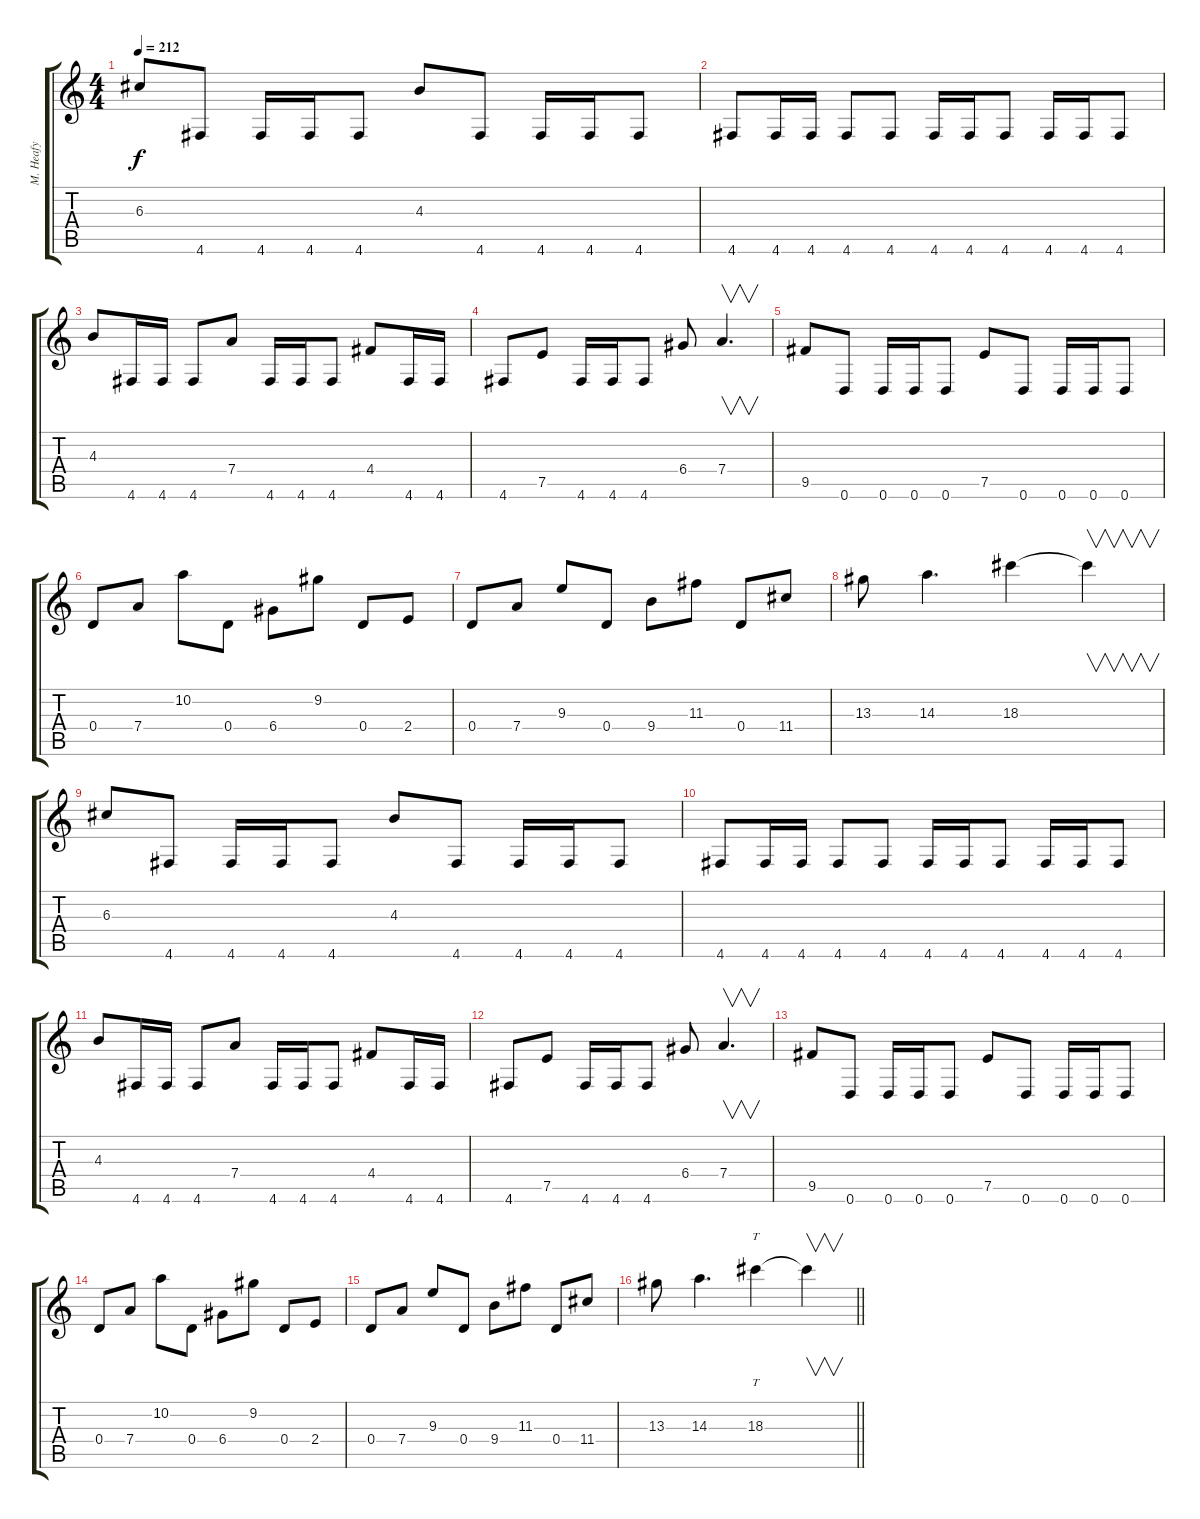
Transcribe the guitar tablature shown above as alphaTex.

\track ("M. Heafy" "M. Heafy") {instrument overdrivenguitar}
\staff {score tabs}
\tuning (D4 B3 G3 D3 A2 D2) {hide}
\ts (4 4)
\tempo 212
\clef g2
\ks c
6.3.8{dy f} 4.6.8 4.6.16 4.6.16 4.6.8 4.3.8 4.6.8 4.6.16 4.6.16 4.6.8 |
4.6.8 4.6.16 4.6.16 4.6.8 4.6.8 4.6.16 4.6.16 4.6.8 4.6.16 4.6.16 4.6.8 |
4.3.8 4.6.16 4.6.16 4.6.8 7.4.8 4.6.16 4.6.16 4.6.8 4.4.8 4.6.16 4.6.16 |
4.6.8 7.5.8 4.6.16 4.6.16 4.6.8 6.4.8 7.4.4{v d} |
9.5.8 0.6.8 0.6.16 0.6.16 0.6.8 7.5.8 0.6.8 0.6.16 0.6.16 0.6.8 |
0.4.8 7.4.8 10.2.8 0.4.8 6.4.8 9.2.8 0.4.8 2.4.8 |
0.4.8 7.4.8 9.3.8 0.4.8 9.4.8 11.3.8 0.4.8 11.4.8 |
13.3.8 14.3.4{d} 18.3.4 18.3{t}.4{v} |
6.3.8 4.6.8 4.6.16 4.6.16 4.6.8 4.3.8 4.6.8 4.6.16 4.6.16 4.6.8 |
4.6.8 4.6.16 4.6.16 4.6.8 4.6.8 4.6.16 4.6.16 4.6.8 4.6.16 4.6.16 4.6.8 |
4.3.8 4.6.16 4.6.16 4.6.8 7.4.8 4.6.16 4.6.16 4.6.8 4.4.8 4.6.16 4.6.16 |
4.6.8 7.5.8 4.6.16 4.6.16 4.6.8 6.4.8 7.4.4{v d} |
9.5.8 0.6.8 0.6.16 0.6.16 0.6.8 7.5.8 0.6.8 0.6.16 0.6.16 0.6.8 |
0.4.8 7.4.8 10.2.8 0.4.8 6.4.8 9.2.8 0.4.8 2.4.8 |
0.4.8 7.4.8 9.3.8 0.4.8 9.4.8 11.3.8 0.4.8 11.4.8 |
\barLineRight lightlight
13.3.8 14.3.4{d} 18.3.4{tt} 18.3{t}.4{v}
